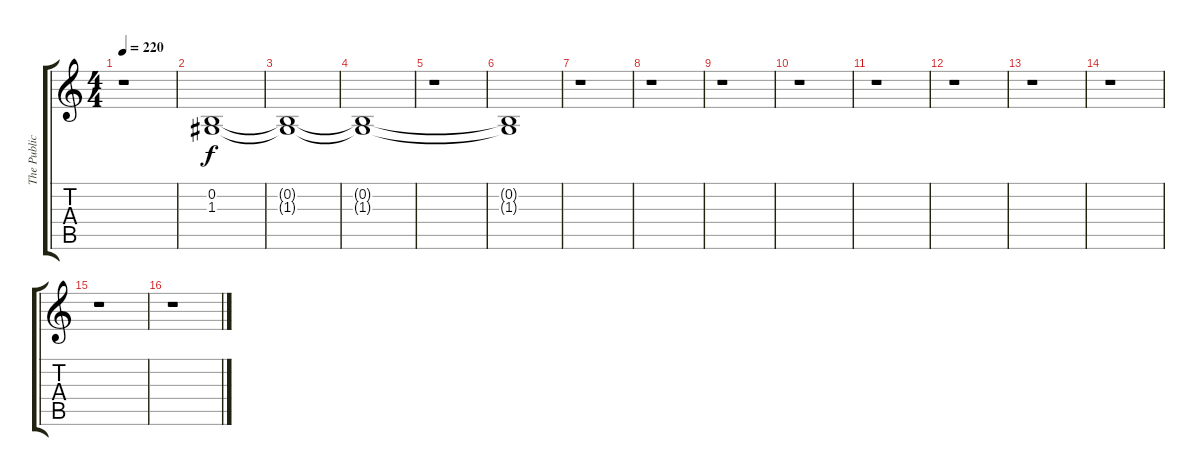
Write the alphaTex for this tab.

\track ("The Public" "The Public") {instrument applause}
\staff {score tabs}
\tuning (E4 B3 G3 D3 A2 E2) {hide}
\ts (4 4)
\tempo 220
\clef g2
\ks c
r.1{dy f} |
(0.2 1.3).1 |
(0.2{t} 1.3{t}).1 |
(0.2{t} 1.3{t}).1 |
r.1 |
(0.2{t} 1.3{t}).1 |
r.1 |
r.1 |
r.1 |
r.1 |
r.1 |
r.1 |
r.1 |
r.1 |
r.1 |
r.1
